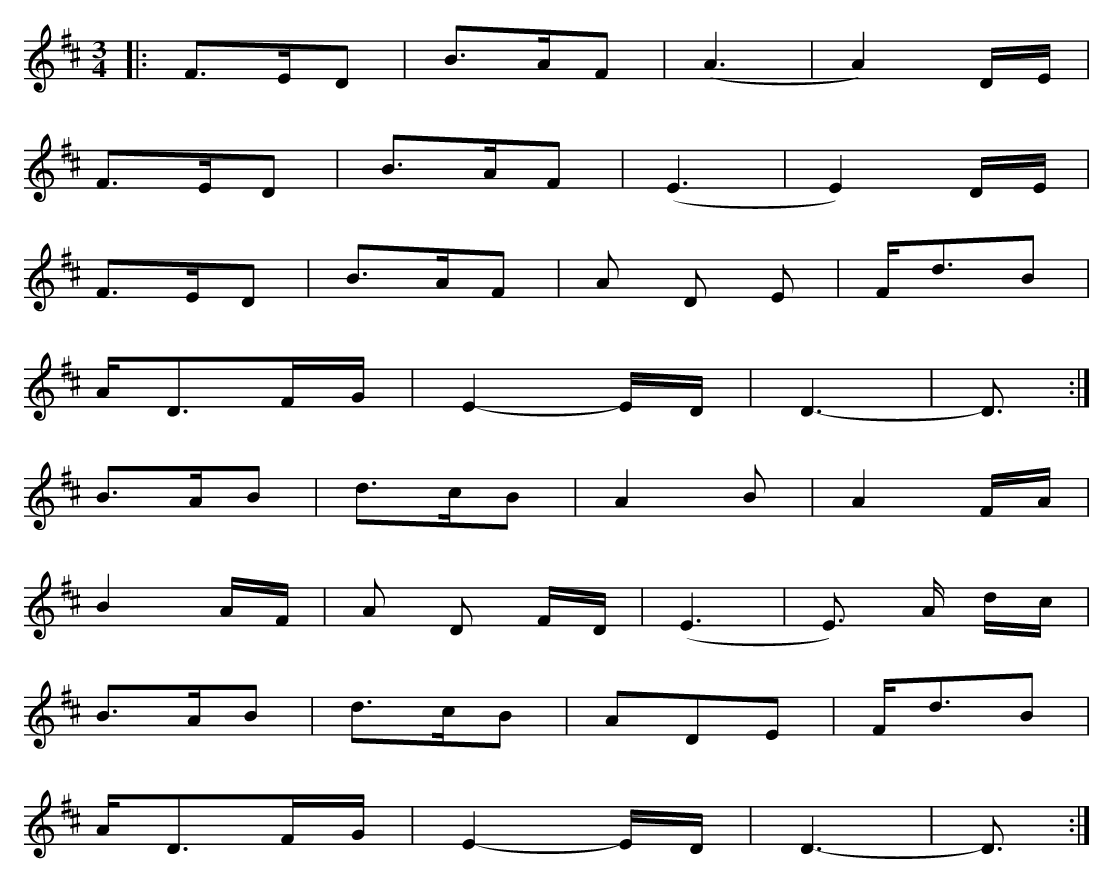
X:1
M:3/4
K:D
|:F3/2E/D|B3/2A/F|(A3|A2)D/E/|
F3/2E/D|B3/2A/F|(E3|E2)D/E/|
F3/2E/D|B3/2A/F|A D E|F/d3/2B|
A/D3/2F/G/|E2-E/D/|D3-|D3/2:|
B3/2A/B|d3/2c/B|A2 B|A2F/A/|
B2A/F/|A D F/D/|(E3|E3/2) A/ d/c/|
B3/2A/B|d3/2c/B|ADE|F/d3/2B|
A/D3/2F/G/|E2-E/D/|D3-|D3/2:|
